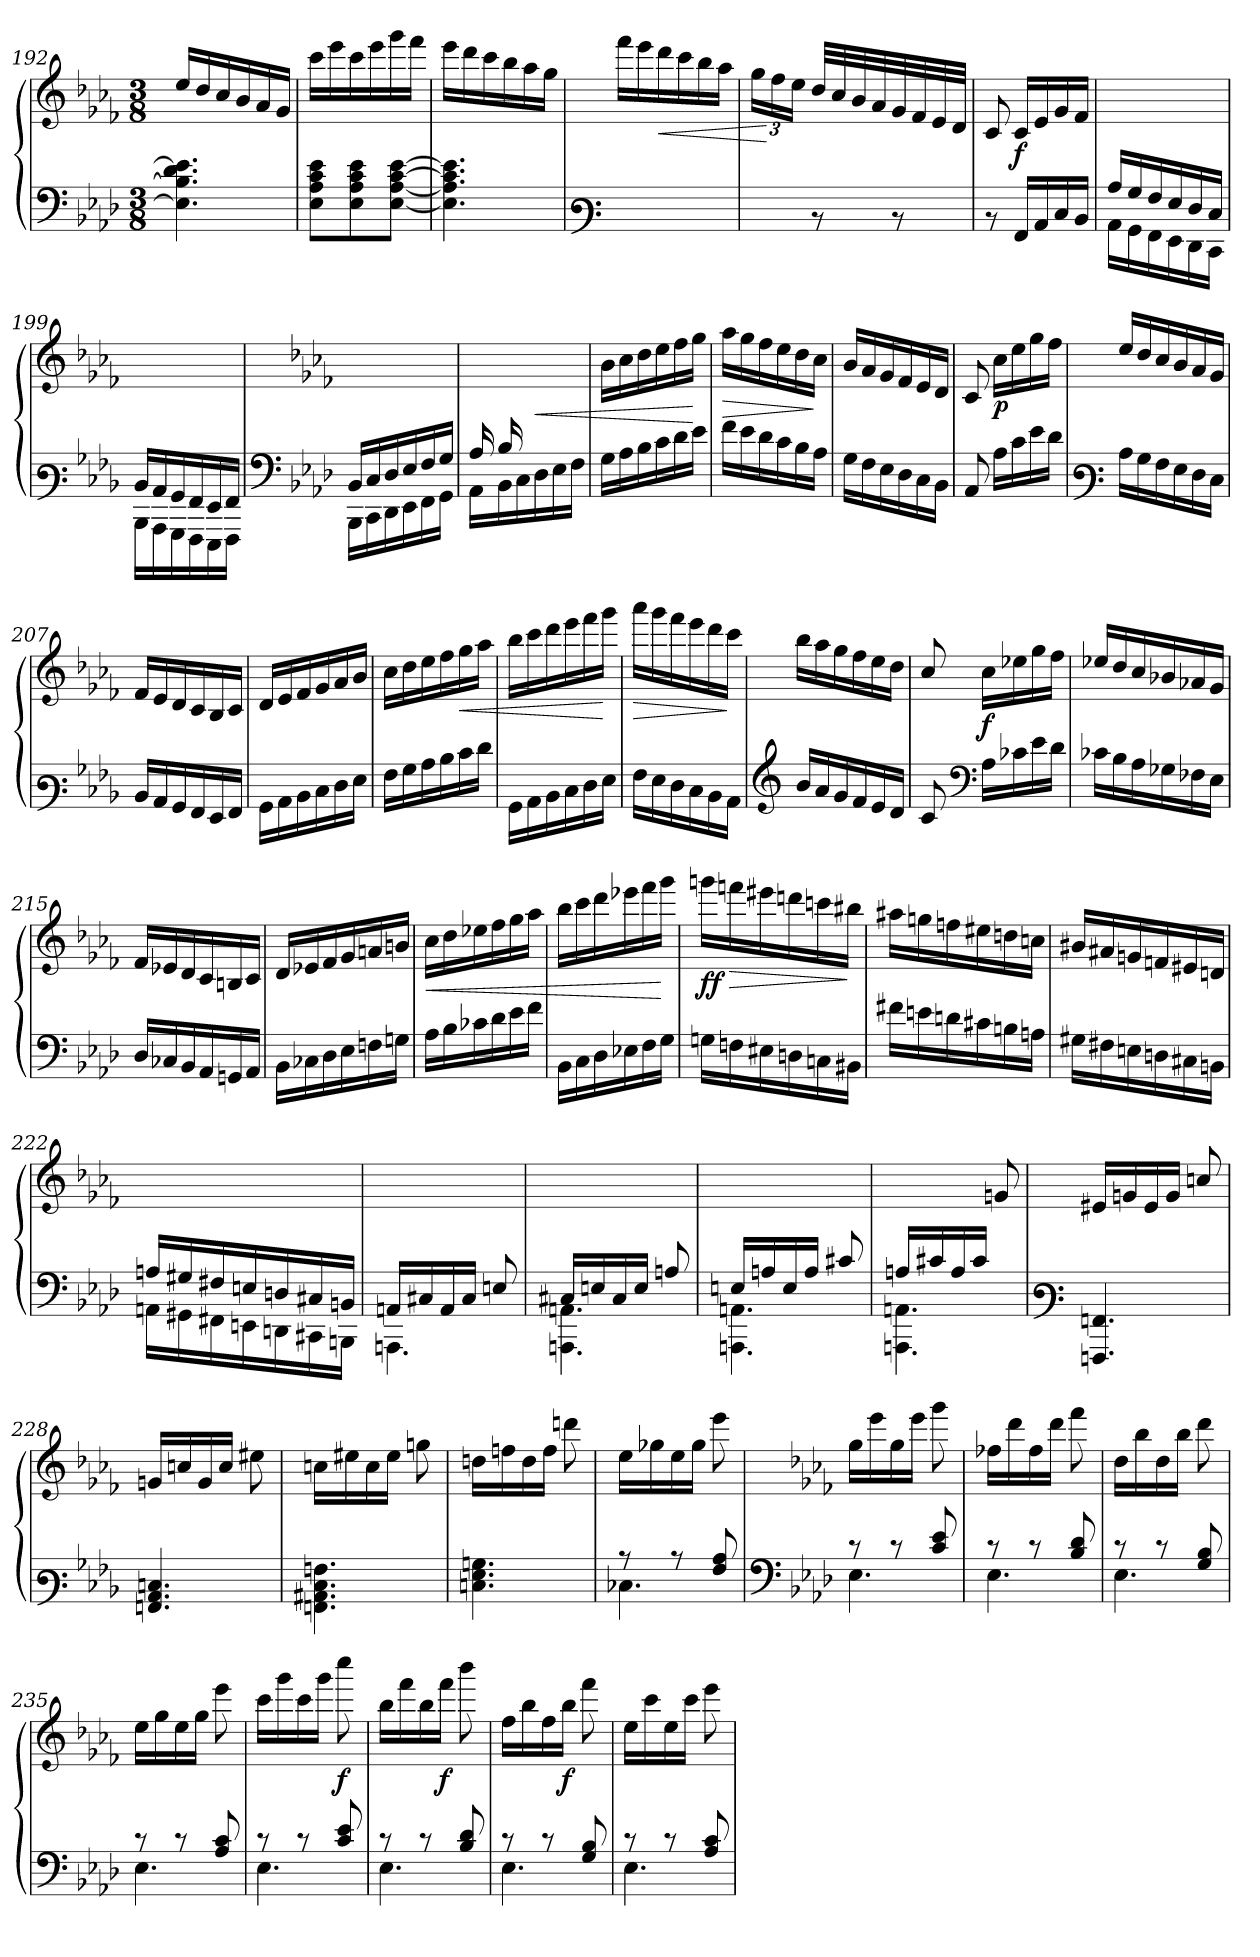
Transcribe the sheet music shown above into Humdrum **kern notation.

**kern	**kern	**dynam
*part1	*part1	*part1
*staff2	*staff1	*staff1/2
*clefF4	*clefG3	*
*k[b-e-a-d-]	*k[b-e-a-d-]	*
*M3/8	*M3/8	*
=192	=192	=192
4.E-\] 4.B-\] 4.d-\ 4.e-\]	16cc/LL	.
.	16b-/	.
.	16a-/	.
.	16g/	.
.	16f/	.
.	16e-/JJ	.
=193	=193	=193
8E-\ 8A-\ 8c\ 8e-\L	16aa-\LL	.
.	16ccc\	.
8E-\ 8A-\ 8c\ 8e-\	16aa-\	.
.	16ccc\	.
[<8E-\ [>8A-\ [>8c\ [>8e-\J	16eee-\	.
.	16ddd-\JJ	.
=194	=194	=194
4.E-\] 4.A-\] 4.c\] 4.e-\]	16ccc\LL	.
.	16bb-\	.
.	16aa-\	.
.	16gg\	.
.	16ff\	.
.	16ee-\JJ	.
!!LO:LB:g=z
=195	=195	=195
*clefF3	*	*
4.ryy	16ddd-\LL	.
.	16ccc\	.
!	!	!LO:HP:b
.	16bb-\	<
.	16aa-\	.
.	16gg\	.
.	16ff\JJ	.
=196	=196	=196
8ryy	24ee-\LL	.
.	24dd-\	[
.	24cc\JJ	.
8rD	32b-/LLL	.
.	32a-/	.
.	32g/	.
.	32f/	.
8rD	32e-/	.
.	32d-/	.
.	32c/	.
.	32B-/JJJ	.
=197	=197	=197
8rD	8A-/	.
!	!	!LO:DY:b
16AA-/LL	16A-/LL	f
16C/	16c/	.
16E-/	16e-/	.
16D-/JJ	16d-/JJ	.
=198	=198	=198
*^	*	*
16c/LL	16C\LL	4.ryy	.
16B-/	16BB-\	.	.
16A-/	16AA-\	.	.
16G/	16GG\	.	.
16F/	16FF\	.	.
16E-/JJ	16EE-\JJ	.	.
=199	=199	=199	=199
16D-/LL	16DD-\LL	4.ryy	.
16C/	16CC\	.	.
16BB-/	16BBB-\	.	.
16AA-/	16AAA-\	.	.
16GG/	16GGG\	.	.
16AA-/JJ	16AAA-\JJ	.	.
!!LO:PB:g=z
=200	=200	=200	=200
*clefF4	*	*	*
*k[b-e-a-d-]	*	*k[b-e-a-d-]	*
16BB-/LL	16BBB-\LL	4.ryy	.
16C/	16CC\	.	.
16D-/	16DD-\	.	.
16E-/	16EE-\	.	.
16F/	16FF\	.	.
16G/JJ	16GG\JJ	.	.
=201	=201	=201	=201
16A-/LL	16AA-\LL	8ryy	.
16B-/	16BB-\	.	.
4ryy	16C\	16c/	.
!	!	!	!LO:HP:b
.	16D-\	16d-/	<
.	16E-\	16e-/	.
.	16F\JJ	16f/JJ	.
*v	*v	*	*
=202	=202	=202
16G\LL	16g\LL	.
16A-\	16a-\	.
16B-\	16b-\	.
16c\	16cc\	.
16d-\	16dd-\	.
16e-\JJ	16ee-\JJ	[
=203	=203	=203
!	!	!LO:HP:b
16f\LL	16ff\LL	>
16e-\	16ee-\	.
16d-\	16dd-\	.
16c\	16cc\	.
16B-\	16b-\	.
16A-\JJ	16a-\JJ	]
=204	=204	=204
16G\LL	16g/LL	.
16F\	16f/	.
16E-\	16e-/	.
16D-\	16d-/	.
16C\	16c/	.
16BB-\JJ	16B-/JJ	.
=205	=205	=205
8AA-/	8A-/	.
!	!	!LO:DY:b
16A-\LL	16a-\LL	p
16c\	16cc\	.
16e-\	16ee-\	.
16d-\JJ	16dd-\JJ	.
!!LO:LB:g=z
=206	=206	=206
*clefF3	*	*
16c\LL	16cc/LL	.
16B-\	16b-/	.
16A-\	16a-/	.
16G\	16g/	.
16F\	16f/	.
16E-\JJ	16e-/JJ	.
=207	=207	=207
16D-/LL	16d-/LL	.
16C/	16c/	.
16BB-/	16B-/	.
16AA-/	16A-/	.
16GG/	16G/	.
16AA-/JJ	16A-/JJ	.
=208	=208	=208
16BB-\LL	16B-/LL	.
16C\	16c/	.
16D-\	16d-/	.
16E-\	16e-/	.
16F\	16f/	.
16G\JJ	16g/JJ	.
=209	=209	=209
16A-\LL	16a-\LL	.
16B-\	16b-\	.
16c\	16cc\	.
16d-\	16dd-\	.
!	!	!LO:HP:b
16e-\	16ee-\	<
16f\JJ	16ff\JJ	.
=210	=210	=210
16BB-\LL	16gg\LL	.
16C\	16aa-\	.
16D-\	16bb-\	.
16E-\	16ccc\	.
16F\	16ddd-\	.
16G\JJ	16eee-\JJ	[
=211	=211	=211
!	!	!LO:HP:b
16A-\LL	16fff\LL	>
16G\	16eee-\	.
16F\	16ddd-\	.
16E-\	16ccc\	.
16D-\	16bb-\	.
16C\JJ	16aa-\JJ	]
!!LO:LB:g=z
=212	=212	=212
*clefG3	*	*
16g/LL	16gg\LL	.
16f/	16ff\	.
16e-/	16ee-\	.
16d-/	16dd-\	.
16c/	16cc\	.
16B-/JJ	16b-\JJ	.
=213	=213	=213
8A-/	8a-/	.
*clefF4	*	*
!	!	!LO:DY:b
16A-\LL	16a-\LL	f
16c-X\	16cc-X\	.
16e-\	16ee-\	.
16d-\JJ	16dd-\JJ	.
=214	=214	=214
16c-X\LL	16cc-X/LL	.
16B-\	16b-/	.
16A-\	16a-/	.
16G-X\	16g-X/	.
16F-X\	16f-X/	.
16E-\JJ	16e-/JJ	.
=215	=215	=215
16D-/LL	16d-/LL	.
16C-X/	16c-X/	.
16BB-/	16B-/	.
16AA-/	16A-/	.
16GGn/	16Gn/	.
16AA-/JJ	16A-/JJ	.
=216	=216	=216
16BB-\LL	16B-/LL	.
16C-X\	16c-X/	.
16D-\	16d-/	.
16E-\	16e-/	.
16Fn\	16fn/	.
16Gn\JJ	16gn/JJ	.
!!LO:LB:g=z
=217	=217	=217
!	!	!LO:HP:b
16A-\LL	16a-\LL	<
16B-\	16b-\	.
16c-X\	16cc-X\	.
16d-\	16dd-\	.
16e-\	16ee-\	.
16f\JJ	16ff\JJ	.
=218	=218	=218
16BB-\LL	16gg\LL	.
16C\	16aa-\	.
16D-\	16bb-\	.
16E-X\	16ccc-X\	.
16F\	16ddd-\	.
16G\JJ	16eee-\JJ	[
=219	=219	=219
!	!	!LO:DY:b
!	!	!LO:DY:n=1:b
16Gn\LL	16eeen\LL	f f
!	!	!LO:HP:b
16Fn\	16dddn\	>
16E#X\	16ccc#X\	.
16Dn\	16bbn\	.
16Cn\	16aan\	.
16BB#X\JJ	16gg#X\JJ	]
=220	=220	=220
16f#X\LL	16ff#X\LL	.
16en\	16een\	.
16dn\	16ddn\	.
16c#X\	16cc#X\	.
16Bn\	16bn\	.
16An\JJ	16an\JJ	.
=221	=221	=221
16G#X\LL	16g#X/LL	.
16F#X\	16f#X/	.
16En\	16en/	.
16Dn\	16dn/	.
16C#X\	16c#X/	.
16BBn\JJ	16Bn/JJ	.
!!LO:LB:g=z
=222	=222	=222
*^	*	*
16An/LL	16AAn\LL	4..ryy	.
16G#X/	16GG#X\	.	.
16F#X/	16FF#X\	.	.
16En/	16EEn\	.	.
16Dn/	16DDn\	.	.
16C#X/	16CC#X\	.	.
16BBn/JJ	16BBBn\JJ	.	.
=223	=223	=223	=223
16AAn/LL	4.AAAn\	4.ryy	.
16C#X/	.	.	.
16AA/	.	.	.
16C#/JJ	.	.	.
8En/	.	.	.
=224	=224	=224	=224
16C#X/LL	4.AAAn\ 4.AAn\	4.ryy	.
16En/	.	.	.
16C#/	.	.	.
16E/JJ	.	.	.
8An/	.	.	.
=225	=225	=225	=225
16En/LL	4.AAAn\ 4.AAn\	4.ryy	.
16An/	.	.	.
16E/	.	.	.
16A/JJ	.	.	.
8c#X/	.	.	.
=226	=226	=226	=226
16An/LL	4.AAAn\ 4.AAn\	4ryy	.
16c#X/	.	.	.
16A/	.	.	.
16c#/JJ	.	.	.
8ryy	.	8en/	.
*v	*v	*	*
!!LO:LB:g=z
=227	=227	=227
*clefF3	*	*
4.AAAn/ 4.AAn/	16c#X/LL	.
.	16en/	.
.	16c#/	.
.	16e/JJ	.
.	8an/	.
=228	=228	=228
4.AAn/ 4.C/ 4.En/	16en/LL	.
.	16an/	.
.	16e/	.
.	16a/JJ	.
.	8cc#X\	.
=229	=229	=229
4.AAn\ 4.C#X\ 4.E-\ 4.An\	16an\LL	.
.	16cc#X\	.
.	16a\	.
.	16cc#\JJ	.
.	8een\	.
=230	=230	=230
4.En\ 4.G\ 4.Bn\	16bn\LL	.
.	16ddn\	.
.	16b\	.
.	16dd\JJ	.
.	8bbn\	.
=231	=231	=231
*^	*	*
8rc	4.E-X\	16cc\LL	.
.	.	16ee-X\	.
8rc	.	16cc\	.
.	.	16ee-\JJ	.
8A-/ 8c/	.	8ccc\	.
!!LO:PB:g=z
=232	=232	=232	=232
*clefF4	*	*	*
*k[b-e-a-d-]	*	*k[b-e-a-d-]	*
8rc	4.E-\	16ee-\LL	.
.	.	16ccc\	.
8rc	.	16ee-\	.
.	.	16ccc\JJ	.
8c/ 8e-/	.	8eee-\	.
=233	=233	=233	=233
8rc	4.E-\	16dd-X\LL	.
.	.	16bb-\	.
8rc	.	16dd-\	.
.	.	16bb-\JJ	.
8B-/ 8d-/	.	8ddd-\	.
=234	=234	=234	=234
8rc	4.E-\	16b-\LL	.
.	.	16gg\	.
8rc	.	16b-\	.
.	.	16gg\JJ	.
8G/ 8B-/	.	8bb-\	.
=235	=235	=235	=235
8rc	4.E-\	16cc\LL	.
.	.	16ee-\	.
8rc	.	16cc\	.
.	.	16ee-\JJ	.
8A-/ 8c/	.	8ccc\	.
=236	=236	=236	=236
8rc	4.E-\	16aa-\LL	.
.	.	16eee-\	.
8rc	.	16aa-\	.
.	.	16eee-\JJ	.
!	!	!	!LO:DY:b
8c/ 8e-/	.	8aaa-\	f
=237	=237	=237	=237
8rc	4.E-\	16gg\LL	.
.	.	16ddd-\	.
8rc	.	16gg\	.
!	!	!	!LO:DY:b
.	.	16ddd-\JJ	f
8B-/ 8d-/	.	8ggg\	.
!!LO:LB:g=z
=238	=238	=238	=238
8rc	4.E-\	16dd-\LL	.
.	.	16gg\	.
8rc	.	16dd-\	.
!	!	!	!LO:DY:b
.	.	16gg\JJ	f
8G/ 8B-/	.	8ddd-\	.
=239	=239	=239	=239
8rc	4.E-\	16cc\LL	.
.	.	16aa-\	.
8rc	.	16cc\	.
.	.	16aa-\JJ	.
8A-/ 8c/	.	8ccc\	.
*v	*v	*	*
=	=	=
*-	*-	*-
